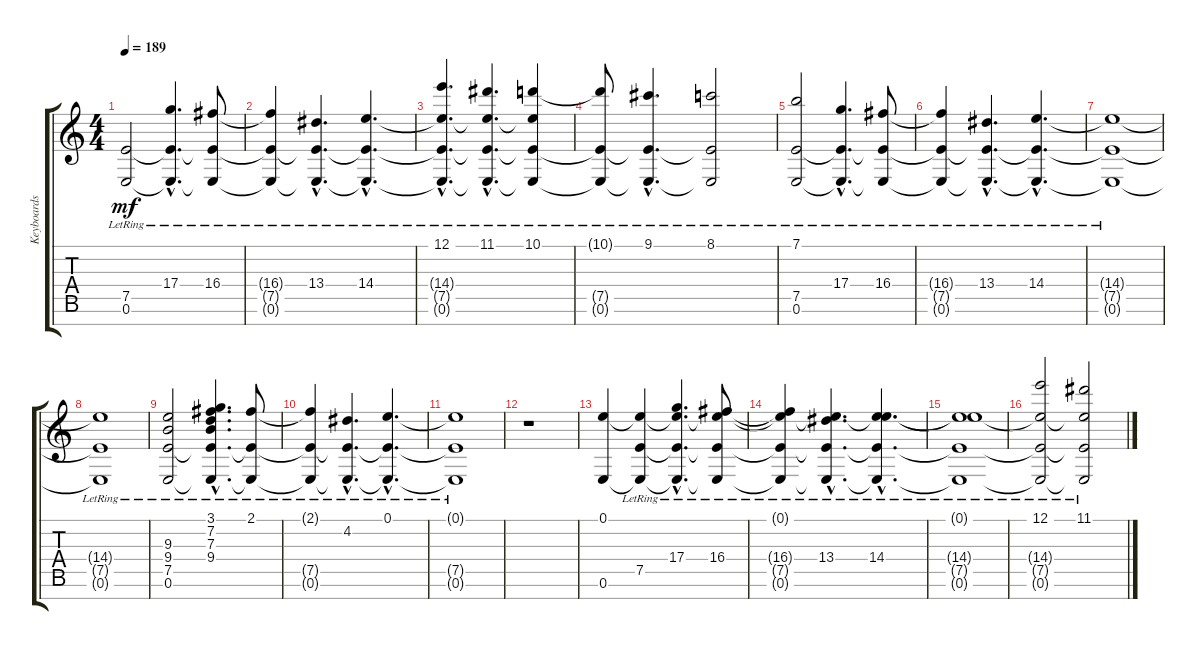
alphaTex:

\track ("Keyboards" "Keyboards") {instrument electricguitarclean}
\staff {score tabs}
\tuning (E4 B3 G3 D3 A2 E2 B1) {hide}
\ts (4 4)
\tempo 189
\clef g2
\ks c
(7.5{lr t} 0.6{lr t}).2{dy mf} (17.4{hac lr} 7.5{hac lr t} 0.6{hac lr t}).4{d} (16.4{lr} 7.5{lr t} 0.6{lr t}).8 |
(16.4{lr t} 7.5{lr t} 0.6{lr t}).4 (13.4{hac lr} 7.5{hac lr t} 0.6{hac lr t}).4{d} (14.4{hac lr} 7.5{hac lr t} 0.6{hac lr t}).4{d} |
(12.1{hac lr} 14.4{hac lr t} 7.5{hac lr t} 0.6{hac lr t}).4{d} (11.1{hac lr} 14.4{hac lr t} 7.5{hac lr t} 0.6{hac lr t}).4{d} (10.1{lr} 14.4{lr t} 7.5{lr t} 0.6{lr t}).4 |
(10.1{lr t} 7.5{lr t} 0.6{lr t}).8 (9.1{hac lr} 7.5{hac lr t} 0.6{hac lr t}).4{d} (8.1{lr} 7.5{lr t} 0.6{lr t}).2 |
(7.1{lr} 7.5{lr} 0.6{lr}).2 (17.4{hac lr} 7.5{hac lr t} 0.6{hac lr t}).4{d} (16.4{lr} 7.5{lr t} 0.6{lr t}).8 |
(16.4{lr t} 7.5{lr t} 0.6{lr t}).4 (13.4{hac lr} 7.5{hac lr t} 0.6{hac lr t}).4{d} (14.4{hac lr} 7.5{hac lr t} 0.6{hac lr t}).4{d} |
(14.4{lr t} 7.5{lr t} 0.6{lr t}).1 |
(14.4{lr t} 7.5{lr t} 0.6{lr t}).1 |
(9.3{lr} 9.4{lr} 7.5{lr} 0.6{lr}).2 (3.1{hac lr} 7.2{hac lr} 7.3{hac lr} 9.4{hac lr} 7.5{hac lr t} 0.6{hac lr t}).4{d} (2.1{lr} 7.5{lr t} 0.6{lr t}).8 |
(2.1{lr t} 7.5{lr t} 0.6{lr t}).4 (4.2{hac lr} 7.5{hac lr t} 0.6{hac lr t}).4{d} (0.1{hac lr} 7.5{hac lr t} 0.6{hac lr t}).4{d} |
(0.1{lr t} 7.5{lr t} 0.6{lr t}).1 |
r.1 |
(0.1 0.6).4 (0.1{t} 7.5{lr} 0.6{lr t}).4 (0.1{hac t} 17.4{hac lr} 7.5{hac lr t} 0.6{hac lr t}).4{d} (0.1{t} 16.4{lr} 7.5{lr t} 0.6{lr t}).8 |
(0.1{t} 16.4{lr t} 7.5{lr t} 0.6{lr t}).4 (0.1{hac t} 13.4{hac lr} 7.5{hac lr t} 0.6{hac lr t}).4{d} (0.1{hac t} 14.4{hac lr} 7.5{hac lr t} 0.6{hac lr t}).4{d} |
(0.1{t} 14.4{lr t} 7.5{lr t} 0.6{lr t}).1 |
(12.1{lr} 14.4{lr t} 7.5{lr t} 0.6{lr t}).2 (11.1{lr} 14.4{lr t} 7.5{lr t} 0.6{lr t}).2
